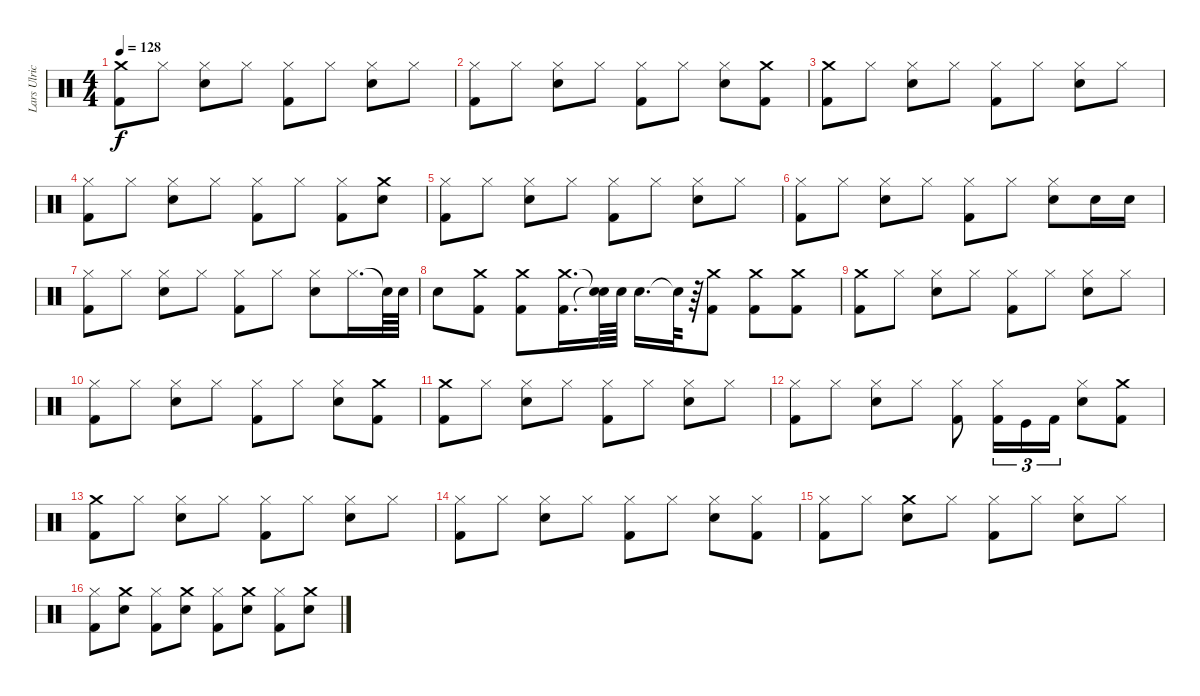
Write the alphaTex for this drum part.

\track ("Lars Ulrich" "Lars Ulric") {instrument percussion}
\staff {score}
\articulation defaults
\ts (4 4)
\tempo 128
\clef neutral
\ks c
("Crash medium (hit)" "Kick (hit) 2").8{dy f} "Hi-Hat (closed)".8 ("Snare (hit) 2" "Hi-Hat (closed)").8 "Hi-Hat (closed)".8 ("Kick (hit) 2" "Hi-Hat (closed)").8 "Hi-Hat (closed)".8 ("Snare (hit) 2" "Hi-Hat (closed)").8 "Hi-Hat (closed)".8 |
("Kick (hit) 2" "Hi-Hat (closed)").8 "Hi-Hat (closed)".8 ("Snare (hit) 2" "Hi-Hat (closed)").8 "Hi-Hat (closed)".8 ("Kick (hit) 2" "Hi-Hat (closed)").8 "Hi-Hat (closed)".8 ("Snare (hit) 2" "Hi-Hat (closed)").8 ("Crash medium (hit)" "Kick (hit) 2").8 |
("Crash medium (hit)" "Kick (hit) 2").8 "Hi-Hat (closed)".8 ("Snare (hit) 2" "Hi-Hat (closed)").8 "Hi-Hat (closed)".8 ("Kick (hit) 2" "Hi-Hat (closed)").8 "Hi-Hat (closed)".8 ("Snare (hit) 2" "Hi-Hat (closed)").8 "Hi-Hat (closed)".8 |
("Kick (hit) 2" "Hi-Hat (closed)").8 "Hi-Hat (closed)".8 ("Snare (hit) 2" "Hi-Hat (closed)").8 "Hi-Hat (closed)".8 ("Kick (hit) 2" "Hi-Hat (closed)").8 "Hi-Hat (closed)".8 ("Kick (hit) 2" "Hi-Hat (closed)").8 ("Crash medium (hit)" "Snare (hit) 2").8 |
("Kick (hit) 2" "Hi-Hat (closed)").8 "Hi-Hat (closed)".8 ("Snare (hit) 2" "Hi-Hat (closed)").8 "Hi-Hat (closed)".8 ("Kick (hit) 2" "Hi-Hat (closed)").8 "Hi-Hat (closed)".8 ("Snare (hit) 2" "Hi-Hat (closed)").8 "Hi-Hat (closed)".8 |
("Hi-Hat (closed)" "Kick (hit) 2").8 "Hi-Hat (closed)".8 ("Snare (hit) 2" "Hi-Hat (closed)").8 "Hi-Hat (closed)".8 ("Hi-Hat (closed)" "Kick (hit) 2").8 "Hi-Hat (closed)".8 ("Snare (hit) 2" "Hi-Hat (closed)").8 "Snare (hit) 2".16 "Snare (hit) 2".16 |
("Kick (hit) 2" "Hi-Hat (closed)").8 "Hi-Hat (closed)".8 ("Snare (hit) 2" "Hi-Hat (closed)").8 "Hi-Hat (closed)".8 ("Kick (hit) 2" "Hi-Hat (closed)").8 "Hi-Hat (closed)".8 ("Snare (hit) 2" "Hi-Hat (closed)").8 "Hi-Hat (closed)".16{d} "Snare (hit)"{t}.64 "Snare (hit) 2".64 |
"Snare (hit) 2".8 ("Kick (hit) 2" "Crash medium (hit)").8 ("Kick (hit) 2" "Crash medium (hit)").8 ("Kick (hit) 2" "Crash medium (hit)").16{d} ("Snare (hit)"{t} "Snare (hit)"{t}).64 "Snare (hit) 2".64 "Snare (hit) 2".16{d} "Snare (hit)"{t}.64 r.64 ("Kick (hit) 2" "Crash medium (hit)").8 ("Kick (hit) 2" "Crash medium (hit)").8 ("Kick (hit) 2" "Crash medium (hit)").8 |
("Kick (hit) 2" "Crash medium (hit)").8 "Hi-Hat (closed)".8 ("Hi-Hat (closed)" "Snare (hit) 2").8 "Hi-Hat (closed)".8 ("Kick (hit) 2" "Hi-Hat (closed)").8 "Hi-Hat (closed)".8 ("Snare (hit) 2" "Hi-Hat (closed)").8 "Hi-Hat (closed)".8 |
("Kick (hit) 2" "Hi-Hat (closed)").8 "Hi-Hat (closed)".8 ("Snare (hit) 2" "Hi-Hat (closed)").8 "Hi-Hat (closed)".8 ("Kick (hit) 2" "Hi-Hat (closed)").8 "Hi-Hat (closed)".8 ("Snare (hit) 2" "Hi-Hat (closed)").8 ("Kick (hit) 2" "Crash medium (hit)").8 |
("Kick (hit) 2" "Crash medium (hit)").8 "Hi-Hat (closed)".8 ("Snare (hit) 2" "Hi-Hat (closed)").8 "Hi-Hat (closed)".8 ("Kick (hit) 2" "Hi-Hat (closed)").8 "Hi-Hat (closed)".8 ("Snare (hit) 2" "Hi-Hat (closed)").8 "Hi-Hat (closed)".8 |
("Kick (hit) 2" "Hi-Hat (closed)").8 "Hi-Hat (closed)".8 ("Snare (hit) 2" "Hi-Hat (closed)").8 "Hi-Hat (closed)".8 ("Kick (hit) 2" "Hi-Hat (closed)").8 ("Kick (hit) 2" "Hi-Hat (closed)").16{tu (3 2)} "Kick (hit)".16{tu (3 2)} "Kick (hit) 2".16{tu (3 2)} ("Snare (hit) 2" "Hi-Hat (closed)").8 ("Kick (hit) 2" "Crash medium (hit)").8 |
("Crash medium (hit)" "Kick (hit) 2").8 "Hi-Hat (closed)".8 ("Snare (hit) 2" "Hi-Hat (closed)").8 "Hi-Hat (closed)".8 ("Kick (hit) 2" "Hi-Hat (closed)").8 "Hi-Hat (closed)".8 ("Snare (hit) 2" "Hi-Hat (closed)").8 "Hi-Hat (closed)".8 |
("Kick (hit) 2" "Hi-Hat (closed)").8 "Hi-Hat (closed)".8 ("Snare (hit) 2" "Hi-Hat (closed)").8 "Hi-Hat (closed)".8 ("Kick (hit) 2" "Hi-Hat (closed)").8 "Hi-Hat (closed)".8 ("Snare (hit) 2" "Hi-Hat (closed)").8 ("Kick (hit) 2" "Hi-Hat (closed)").8 |
("Kick (hit) 2" "Hi-Hat (closed)").8 "Hi-Hat (closed)".8 ("Crash medium (hit)" "Snare (hit) 2").8 "Hi-Hat (closed)".8 ("Kick (hit) 2" "Hi-Hat (closed)").8 "Hi-Hat (closed)".8 ("Snare (hit) 2" "Hi-Hat (closed)").8 "Hi-Hat (closed)".8 |
("Kick (hit) 2" "Hi-Hat (closed)").8 ("Crash medium (hit)" "Snare (hit) 2").8 ("Kick (hit) 2" "Hi-Hat (closed)").8 ("Snare (hit) 2" "Crash medium (hit)").8 ("Kick (hit) 2" "Hi-Hat (closed)").8 ("Crash medium (hit)" "Snare (hit) 2").8 ("Kick (hit) 2" "Hi-Hat (closed)").8 ("Crash medium (hit)" "Snare (hit) 2").8
